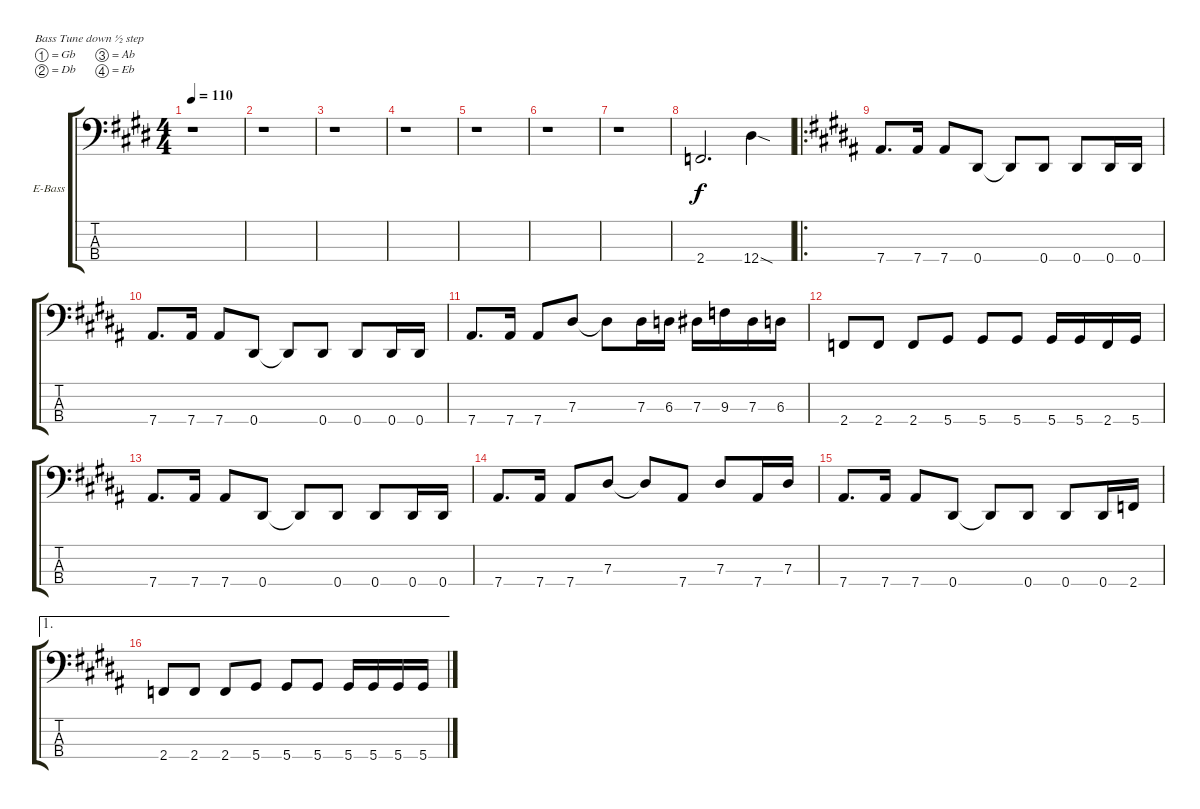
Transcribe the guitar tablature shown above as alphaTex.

\bracketExtendMode groupsimilarinstruments
\firstSystemTrackNameOrientation horizontal
\otherSystemsTrackNameOrientation horizontal
\track ("Untitled" "E-Bass") {instrument electricbassfinger}
\staff {score tabs}
\tuning (Gb2 Db2 Ab1 Eb1)
\ts (4 4)
\beaming (8 2 2 2 2)
\tempo 110
\clef f4
\ks e
r.1{dy f instrument electricbassfinger} |
\ks c#minor
r.1 |
r.1 |
r.1 |
\ks e
r.1 |
\ks c#minor
r.1 |
r.1 |
2.4.2{d} 12.4{sod}.4 |
\ro
\ks b
7.4.8{d} 7.4.16 7.4.8 0.4.8 0.4{t}.8 0.4.8 0.4.8 0.4.16 0.4.16 |
\ks g#minor
7.4.8{d} 7.4.16 7.4.8 0.4.8 0.4{t}.8 0.4.8 0.4.8 0.4.16 0.4.16 |
7.4.8{d} 7.4.16 7.4.8 7.3.8 7.3{t}.8 7.3.16 6.3.16 7.3.16 9.3.16 7.3.16 6.3.16 |
\ks b
2.4.8 2.4.8 2.4.8 5.4.8 5.4.8 5.4.8 5.4.16 5.4.16 2.4.16 5.4.16 |
\ks g#minor
7.4.8{d} 7.4.16 7.4.8 0.4.8 0.4{t}.8 0.4.8 0.4.8 0.4.16 0.4.16 |
7.4.8{d} 7.4.16 7.4.8 7.3.8 7.3{t}.8 7.4.8 7.3.8 7.4.16 7.3.16 |
\ks b
7.4.8{d} 7.4.16 7.4.8 0.4.8 0.4{t}.8 0.4.8 0.4.8 0.4.16 2.4.16 |
\ae 1
\ks g#minor
2.4.8 2.4.8 2.4.8 5.4.8 5.4.8 5.4.8 5.4.16 5.4.16 5.4.16 5.4.16
